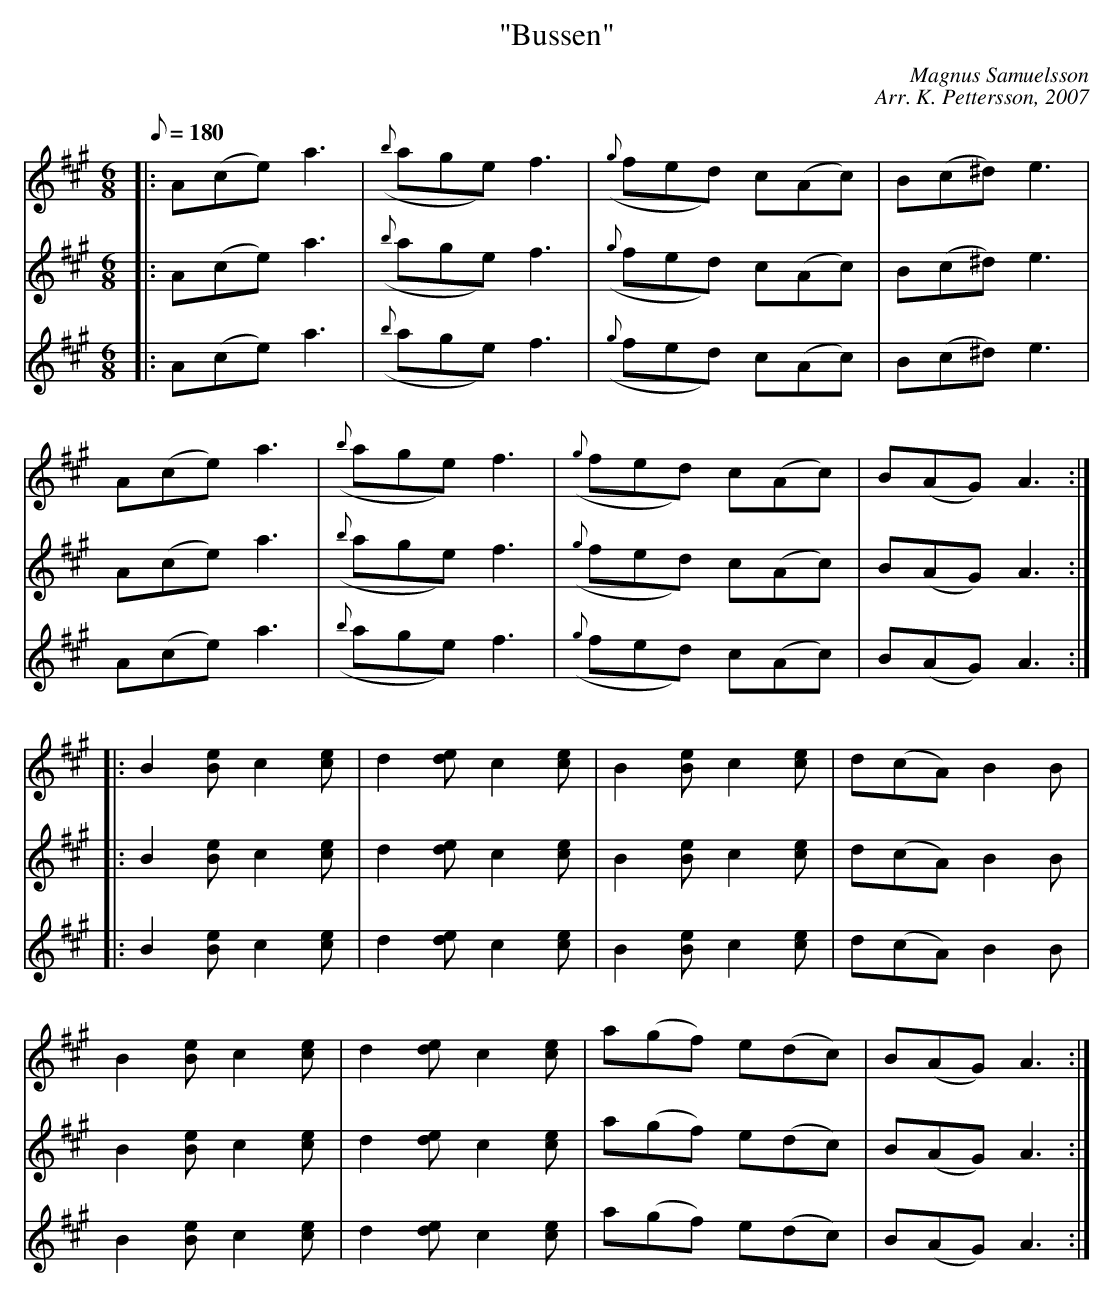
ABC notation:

X:1
T: "Bussen"
C: Magnus Samuelsson
C: Arr. K. Pettersson, 2007
M: 6/8
L: 1/8
K: A
Q: 180
[V:1] [|: A(ce) a3 | ({b}age) f3 | ({g}fed) c(Ac) | B(c^d) e3 |
[V:2] [|: A(ce) a3 | ({b}age) f3 | ({g}fed) c(Ac) | B(c^d) e3 |
[V:3] [|: A(ce) a3 | ({b}age) f3 | ({g}fed) c(Ac) | B(c^d) e3 |
[V:1] [ A(ce) a3 | ({b}age) f3 | ({g}fed) c(Ac) | B(AG) A3:|
[V:2] [ A(ce) a3 | ({b}age) f3 | ({g}fed) c(Ac) | B(AG) A3:|
[V:3] [ A(ce) a3 | ({b}age) f3 | ({g}fed) c(Ac) | B(AG) A3:|
[V:1] [|: B2[Be] c2[ce] | d2[de] c2[ce] | B2[Be] c2[ce] | d(cA) B2B |
[V:2] [|: B2[Be] c2[ce] | d2[de] c2[ce] | B2[Be] c2[ce] | d(cA) B2B |
[V:3] [|: B2[Be] c2[ce] | d2[de] c2[ce] | B2[Be] c2[ce] | d(cA) B2B |
[V:1] [ B2[Be] c2[ce] | d2[de] c2[ce] | a(gf) e(dc) | B(AG) A3 :|
[V:2] [ B2[Be] c2[ce] | d2[de] c2[ce] | a(gf) e(dc) | B(AG) A3 :|
[V:3] [ B2[Be] c2[ce] | d2[de] c2[ce] | a(gf) e(dc) | B(AG) A3 :|
